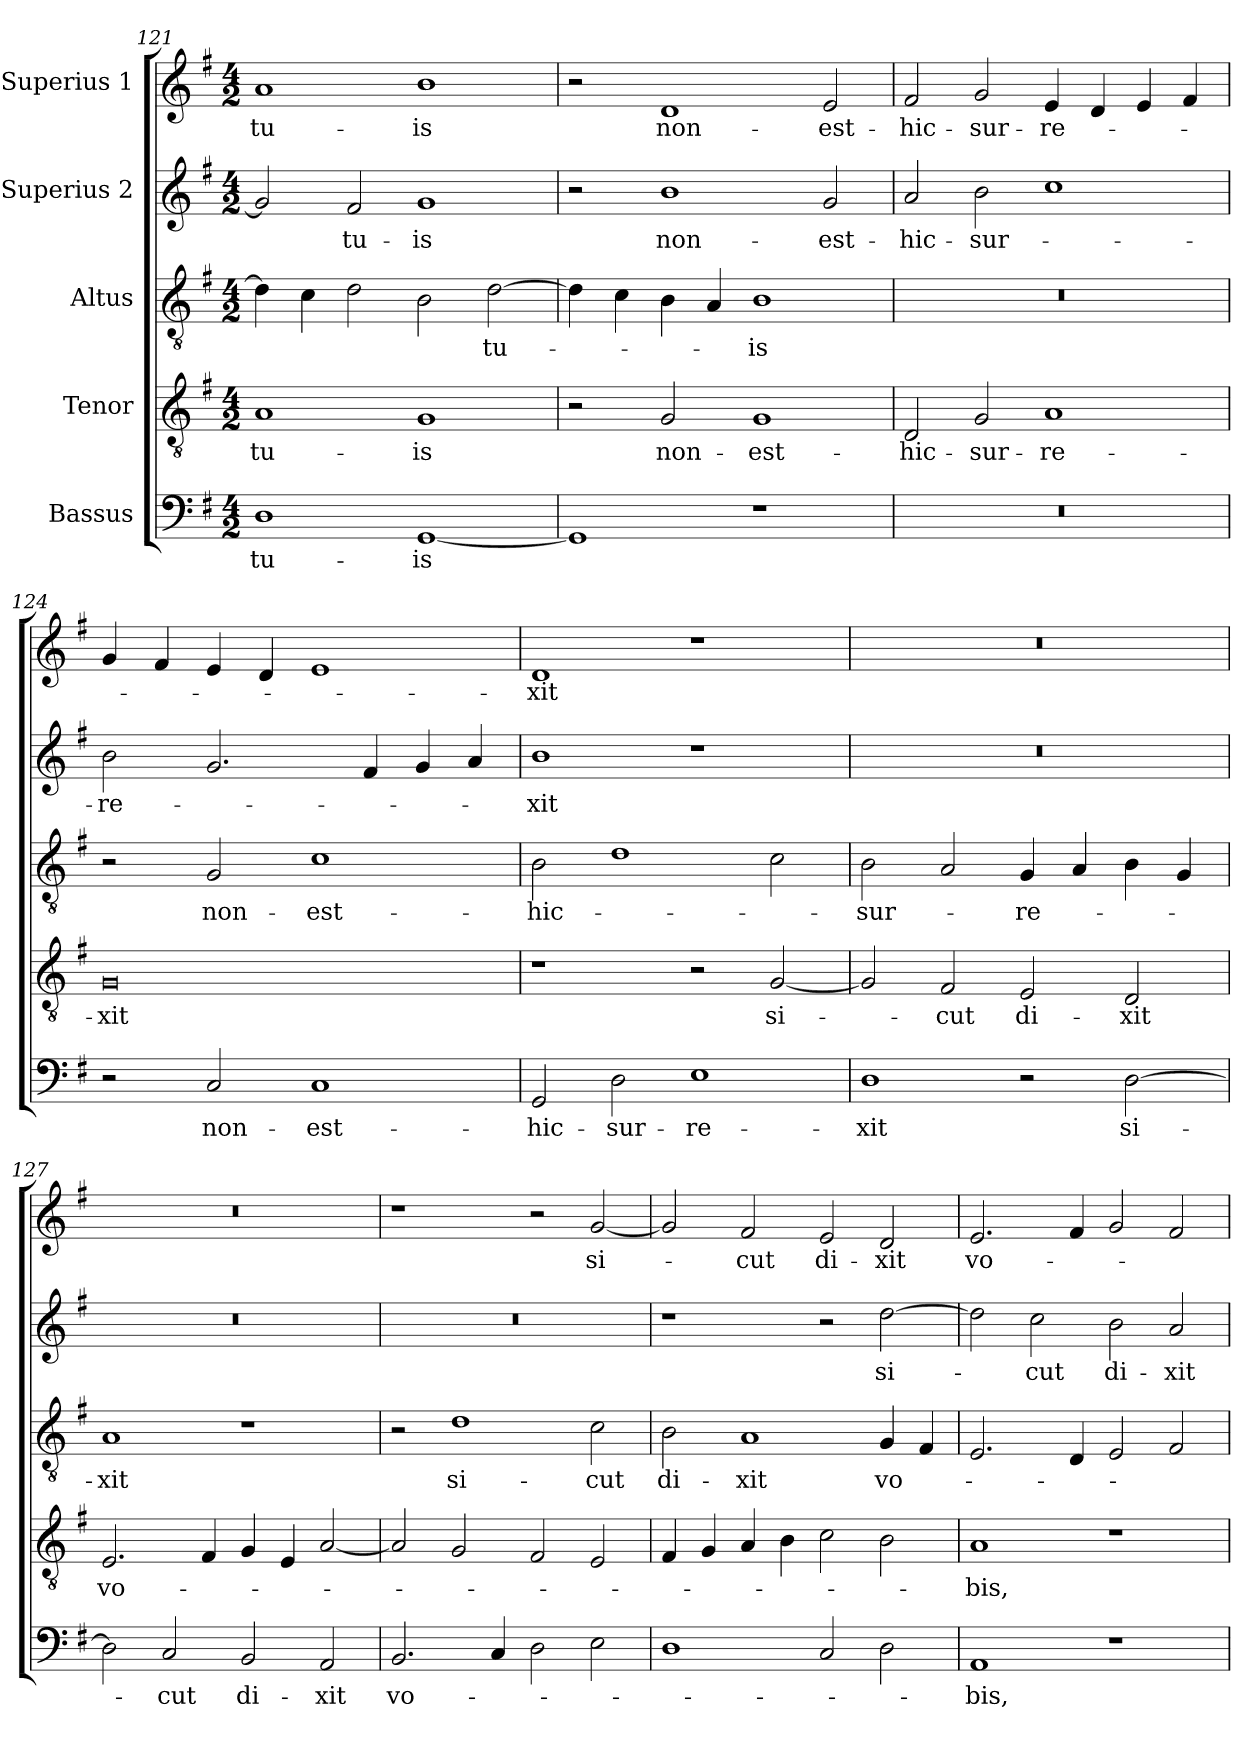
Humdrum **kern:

**kern	**text	**kern	**text	**kern	**text	**kern	**text	**kern	**text
*part5	*part5	*part4	*part4	*part3	*part3	*part2	*part2	*part1	*part1
*staff5	*staff5	*staff4	*staff4	*staff3	*staff3	*staff2	*staff2	*staff1	*staff1
*I"Bassus	*	*I"Tenor	*	*I"Altus	*	*I"Superius 2	*	*I"Superius 1	*
*clefF4	*	*clefGv2	*	*clefGv2	*	*clefG2	*	*clefG2	*
*k[f#]	*	*k[f#]	*	*k[f#]	*	*k[f#]	*	*k[f#]	*
*M4/2	*	*M4/2	*	*M4/2	*	*M4/2	*	*M4/2	*
=121	=121	=121	=121	=121	=121	=121	=121	=121	=121
1D\	-tu-	1A/	-tu-	4d\]	.	2g/]	.	1a/	-tu-
.	.	.	.	4c\	.	.	.	.	.
.	.	.	.	2d\	.	2f#/	-tu-	.	.
[1GG/	-is	1G/	-is	2B\	.	1g/	-is	1b\	-is
.	.	.	.	[2d\	-tu-	.	.	.	.
=122	=122	=122	=122	=122	=122	=122	=122	=122	=122
1GG/]	.	2r	.	4d\]	.	2r	.	2r	.
.	.	.	.	4c\	.	.	.	.	.
.	.	2G/	non-	4B\	.	1b\	non-	1d/	non-
.	.	.	.	4A/	.	.	.	.	.
1r	.	1G/	est-	1B\	-is	.	.	.	.
.	.	.	.	.	.	2g/	est-	2e/	est-
=123	=123	=123	=123	=123	=123	=123	=123	=123	=123
0r	.	2D/	hic-	0r	.	2a/	hic-	2f#/	hic-
.	.	2G/	sur-	.	.	2b\	sur-	2g/	sur-
.	.	1A/	-re-	.	.	1cc\	.	4e/	-re-
.	.	.	.	.	.	.	.	4d/	.
.	.	.	.	.	.	.	.	4e/	.
.	.	.	.	.	.	.	.	4f#/	.
=124	=124	=124	=124	=124	=124	=124	=124	=124	=124
2r	.	0G/	-xit	2r	.	2b\	-re-	4g/	.
.	.	.	.	.	.	.	.	4f#/	.
2C/	non-	.	.	2G/	non-	2.g/	.	4e/	.
.	.	.	.	.	.	.	.	4d/	.
1C/	est-	.	.	1c\	est-	.	.	1e/	.
.	.	.	.	.	.	4f#/	.	.	.
.	.	.	.	.	.	4g/	.	.	.
.	.	.	.	.	.	4a/	.	.	.
=125	=125	=125	=125	=125	=125	=125	=125	=125	=125
2GG/	hic-	1r	.	2B\	hic-	1b\	-xit	1d/	-xit
2D\	sur-	.	.	1d\	.	.	.	.	.
1E\	-re-	2r	.	.	.	1r	.	1r	.
.	.	[2G/	si-	2c\	.	.	.	.	.
=126	=126	=126	=126	=126	=126	=126	=126	=126	=126
1D\	-xit	2G/]	.	2B\	sur-	0r	.	0r	.
.	.	2F#/	-cut	2A/	.	.	.	.	.
2r	.	2E/	di-	4G/	-re-	.	.	.	.
.	.	.	.	4A/	.	.	.	.	.
[2D\	si-	2D/	-xit	4B\	.	.	.	.	.
.	.	.	.	4G/	.	.	.	.	.
=127	=127	=127	=127	=127	=127	=127	=127	=127	=127
2D\]	.	2.E/	vo-	1A/	-xit	0r	.	0r	.
2C/	-cut	.	.	.	.	.	.	.	.
.	.	4F#/	.	.	.	.	.	.	.
2BB/	di-	4G/	.	1r	.	.	.	.	.
.	.	4E/	.	.	.	.	.	.	.
2AA/	-xit	[2A/	.	.	.	.	.	.	.
=128	=128	=128	=128	=128	=128	=128	=128	=128	=128
2.BB/	vo-	2A/]	.	2r	.	0r	.	1r	.
.	.	2G/	.	1d\	si-	.	.	.	.
4C/	.	.	.	.	.	.	.	.	.
2D\	.	2F#/	.	.	.	.	.	2r	.
2E\	.	2E/	.	2c\	-cut	.	.	[2g/	si-
=129	=129	=129	=129	=129	=129	=129	=129	=129	=129
1D\	.	4F#/	.	2B\	di-	1r	.	2g/]	.
.	.	4G/	.	.	.	.	.	.	.
.	.	4A/	.	1A/	-xit	.	.	2f#/	-cut
.	.	4B\	.	.	.	.	.	.	.
2C/	.	2c\	.	.	.	2r	.	2e/	di-
2D\	.	2B\	.	4G/	vo-	[2dd\	si-	2d/	-xit
.	.	.	.	4F#/	.	.	.	.	.
=130	=130	=130	=130	=130	=130	=130	=130	=130	=130
1AA/	-bis,	1A/	-bis,	2.E/	.	2dd\]	.	2.e/	vo-
.	.	.	.	.	.	2cc\	-cut	.	.
.	.	.	.	4D/	.	.	.	4f#/	.
1r	.	1r	.	2E/	.	2b\	di-	2g/	.
.	.	.	.	2F#/	.	2a/	-xit	2f#/	.
=	=	=	=	=	=	=	=	=	=
*-	*-	*-	*-	*-	*-	*-	*-	*-	*-
